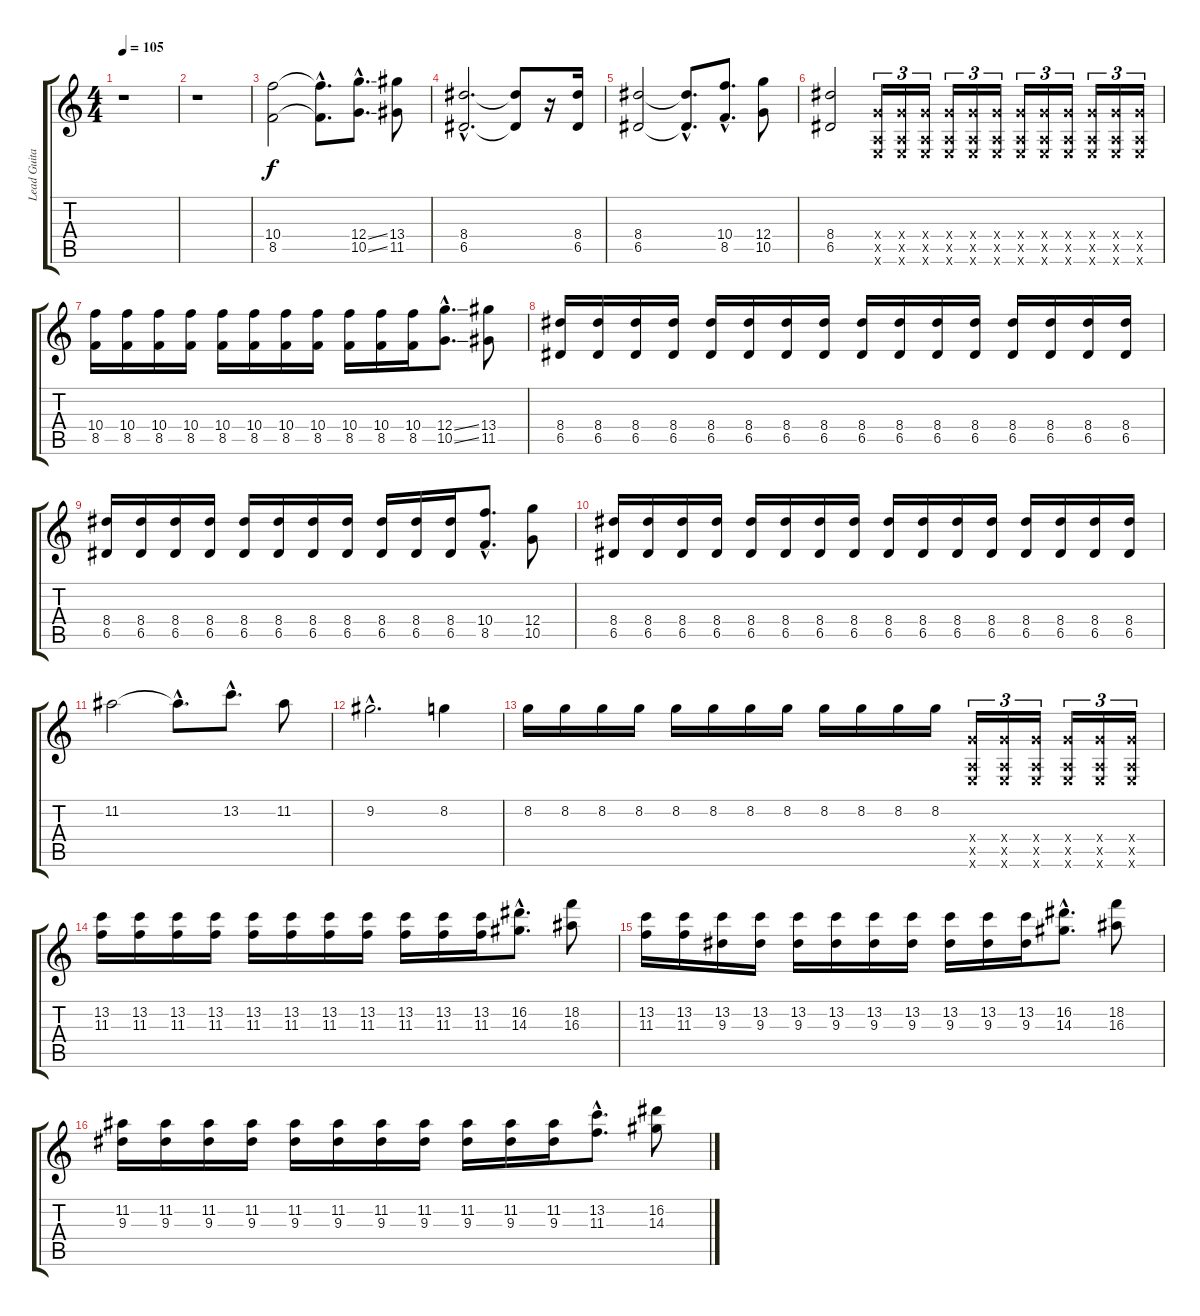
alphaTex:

\track ("Lead Guitar" "Lead Guita") {instrument distortionguitar}
\staff {score tabs}
\tuning (E4 B3 Gb3 G3 A2 E2) {hide}
\ts (4 4)
\tempo 105
\clef g2
\ks c
r.1{dy f instrument distortionguitar} |
r.1 |
(10.4 8.5).2 (10.4{hac t} 8.5{hac t}).8{d} (12.4{ss hac} 10.5{ss hac}).8{d} (13.4 11.5).8 |
(8.4{hac} 6.5{hac}).2{d} (8.4{t} 6.5{t}).8 r.16 (8.4 6.5).16 |
(8.4 6.5).2 (8.4{hac t} 6.5{hac t}).8{d} (10.4{hac} 8.5{hac}).8{d} (12.4 10.5).8 |
(8.4 6.5).2 (0.4{x} 0.5{x} 0.6{x}).16{tu (3 2)} (0.4{x} 0.5{x} 0.6{x}).16{tu (3 2)} (0.4{x} 0.5{x} 0.6{x}).16{tu (3 2)} (0.4{x} 0.5{x} 0.6{x}).16{tu (3 2)} (0.4{x} 0.5{x} 0.6{x}).16{tu (3 2)} (0.4{x} 0.5{x} 0.6{x}).16{tu (3 2)} (0.4{x} 0.5{x} 0.6{x}).16{tu (3 2)} (0.4{x} 0.5{x} 0.6{x}).16{tu (3 2)} (0.4{x} 0.5{x} 0.6{x}).16{tu (3 2)} (0.4{x} 0.5{x} 0.6{x}).16{tu (3 2)} (0.4{x} 0.5{x} 0.6{x}).16{tu (3 2)} (0.4{x} 0.5{x} 0.6{x}).16{tu (3 2)} |
(10.4 8.5).16 (10.4 8.5).16 (10.4 8.5).16 (10.4 8.5).16 (10.4 8.5).16 (10.4 8.5).16 (10.4 8.5).16 (10.4 8.5).16 (10.4 8.5).16 (10.4 8.5).16 (10.4 8.5).16 (12.4{ss hac} 10.5{ss hac}).8{d} (13.4 11.5).8 |
(8.4 6.5).16 (8.4 6.5).16 (8.4 6.5).16 (8.4 6.5).16 (8.4 6.5).16 (8.4 6.5).16 (8.4 6.5).16 (8.4 6.5).16 (8.4 6.5).16 (8.4 6.5).16 (8.4 6.5).16 (8.4 6.5).16 (8.4 6.5).16 (8.4 6.5).16 (8.4 6.5).16 (8.4 6.5).16 |
(8.4 6.5).16 (8.4 6.5).16 (8.4 6.5).16 (8.4 6.5).16 (8.4 6.5).16 (8.4 6.5).16 (8.4 6.5).16 (8.4 6.5).16 (8.4 6.5).16 (8.4 6.5).16 (8.4 6.5).16 (10.4{hac} 8.5{hac}).8{d} (12.4 10.5).8 |
(8.4 6.5).16 (8.4 6.5).16 (8.4 6.5).16 (8.4 6.5).16 (8.4 6.5).16 (8.4 6.5).16 (8.4 6.5).16 (8.4 6.5).16 (8.4 6.5).16 (8.4 6.5).16 (8.4 6.5).16 (8.4 6.5).16 (8.4 6.5).16 (8.4 6.5).16 (8.4 6.5).16 (8.4 6.5).16 |
11.2.2 11.2{hac t}.8{d} 13.2{hac}.8{d} 11.2.8 |
9.2{hac}.2{d} 8.2.4 |
8.2.16 8.2.16 8.2.16 8.2.16 8.2.16 8.2.16 8.2.16 8.2.16 8.2.16 8.2.16 8.2.16 8.2.16 (0.4{x} 0.5{x} 0.6{x}).16{tu (3 2)} (0.4{x} 0.5{x} 0.6{x}).16{tu (3 2)} (0.4{x} 0.5{x} 0.6{x}).16{tu (3 2)} (0.4{x} 0.5{x} 0.6{x}).16{tu (3 2)} (0.4{x} 0.5{x} 0.6{x}).16{tu (3 2)} (0.4{x} 0.5{x} 0.6{x}).16{tu (3 2)} |
(13.2 11.3).16 (13.2 11.3).16 (13.2 11.3).16 (13.2 11.3).16 (13.2 11.3).16 (13.2 11.3).16 (13.2 11.3).16 (13.2 11.3).16 (13.2 11.3).16 (13.2 11.3).16 (13.2 11.3).16 (16.2{hac} 14.3{hac}).8{d} (18.2 16.3).8 |
(13.2 11.3).16 (13.2 11.3).16 (13.2 9.3).16 (13.2 9.3).16 (13.2 9.3).16 (13.2 9.3).16 (13.2 9.3).16 (13.2 9.3).16 (13.2 9.3).16 (13.2 9.3).16 (13.2 9.3).16 (16.2{hac} 14.3{hac}).8{d} (18.2 16.3).8 |
(11.2 9.3).16 (11.2 9.3).16 (11.2 9.3).16 (11.2 9.3).16 (11.2 9.3).16 (11.2 9.3).16 (11.2 9.3).16 (11.2 9.3).16 (11.2 9.3).16 (11.2 9.3).16 (11.2 9.3).16 (13.2{hac} 11.3{hac}).8{d} (16.2 14.3).8
